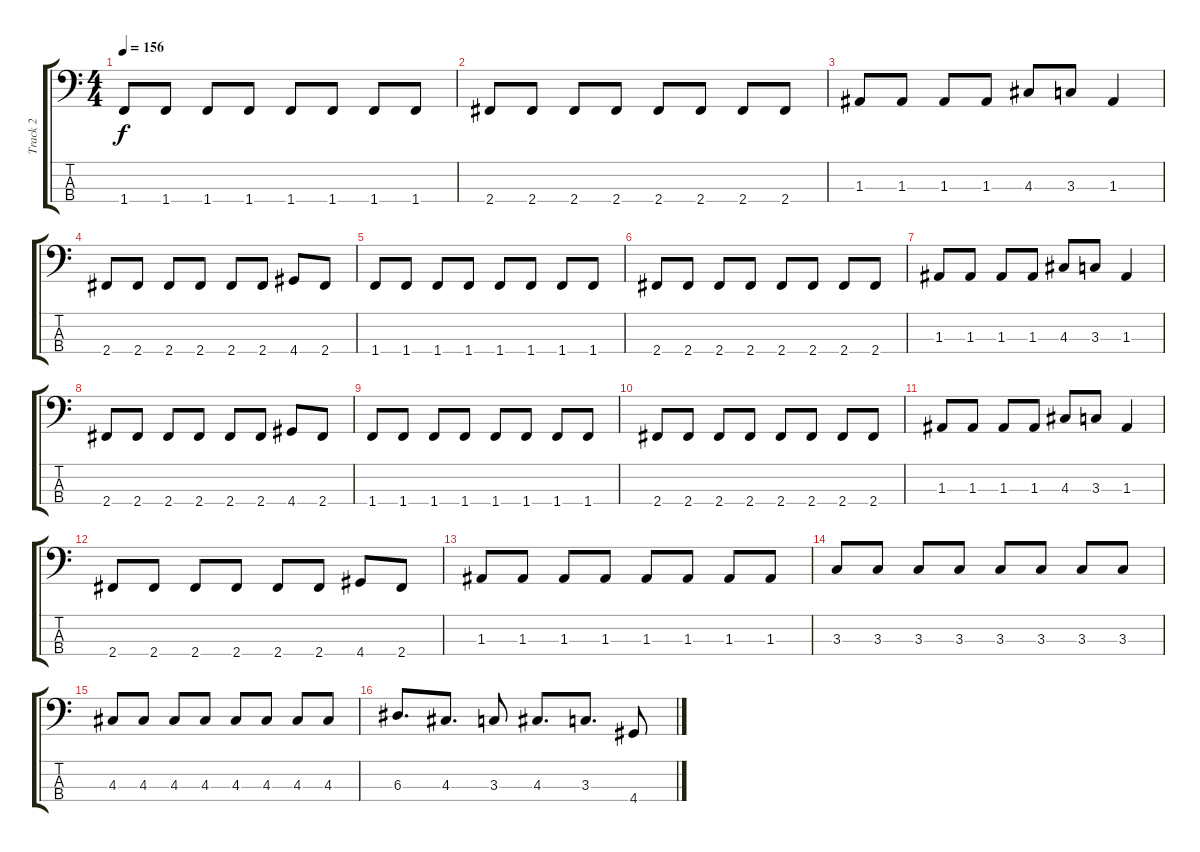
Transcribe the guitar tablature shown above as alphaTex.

\track ("Track 2" "Track 2") {instrument electricbassfinger}
\staff {score tabs}
\tuning (G2 D2 A1 E1) {hide}
\ts (4 4)
\tempo 156
\clef f4
\ks c
1.4.8{dy f} 1.4.8 1.4.8 1.4.8 1.4.8 1.4.8 1.4.8 1.4.8 |
2.4.8 2.4.8 2.4.8 2.4.8 2.4.8 2.4.8 2.4.8 2.4.8 |
1.3.8 1.3.8 1.3.8 1.3.8 4.3.8 3.3.8 1.3.4 |
2.4.8 2.4.8 2.4.8 2.4.8 2.4.8 2.4.8 4.4.8 2.4.8 |
1.4.8 1.4.8 1.4.8 1.4.8 1.4.8 1.4.8 1.4.8 1.4.8 |
2.4.8 2.4.8 2.4.8 2.4.8 2.4.8 2.4.8 2.4.8 2.4.8 |
1.3.8 1.3.8 1.3.8 1.3.8 4.3.8 3.3.8 1.3.4 |
2.4.8 2.4.8 2.4.8 2.4.8 2.4.8 2.4.8 4.4.8 2.4.8 |
1.4.8 1.4.8 1.4.8 1.4.8 1.4.8 1.4.8 1.4.8 1.4.8 |
2.4.8 2.4.8 2.4.8 2.4.8 2.4.8 2.4.8 2.4.8 2.4.8 |
1.3.8 1.3.8 1.3.8 1.3.8 4.3.8 3.3.8 1.3.4 |
2.4.8 2.4.8 2.4.8 2.4.8 2.4.8 2.4.8 4.4.8 2.4.8 |
1.3.8 1.3.8 1.3.8 1.3.8 1.3.8 1.3.8 1.3.8 1.3.8 |
3.3.8 3.3.8 3.3.8 3.3.8 3.3.8 3.3.8 3.3.8 3.3.8 |
4.3.8 4.3.8 4.3.8 4.3.8 4.3.8 4.3.8 4.3.8 4.3.8 |
6.3.8{d} 4.3.8{d} 3.3.8 4.3.8{d} 3.3.8{d} 4.4.8
